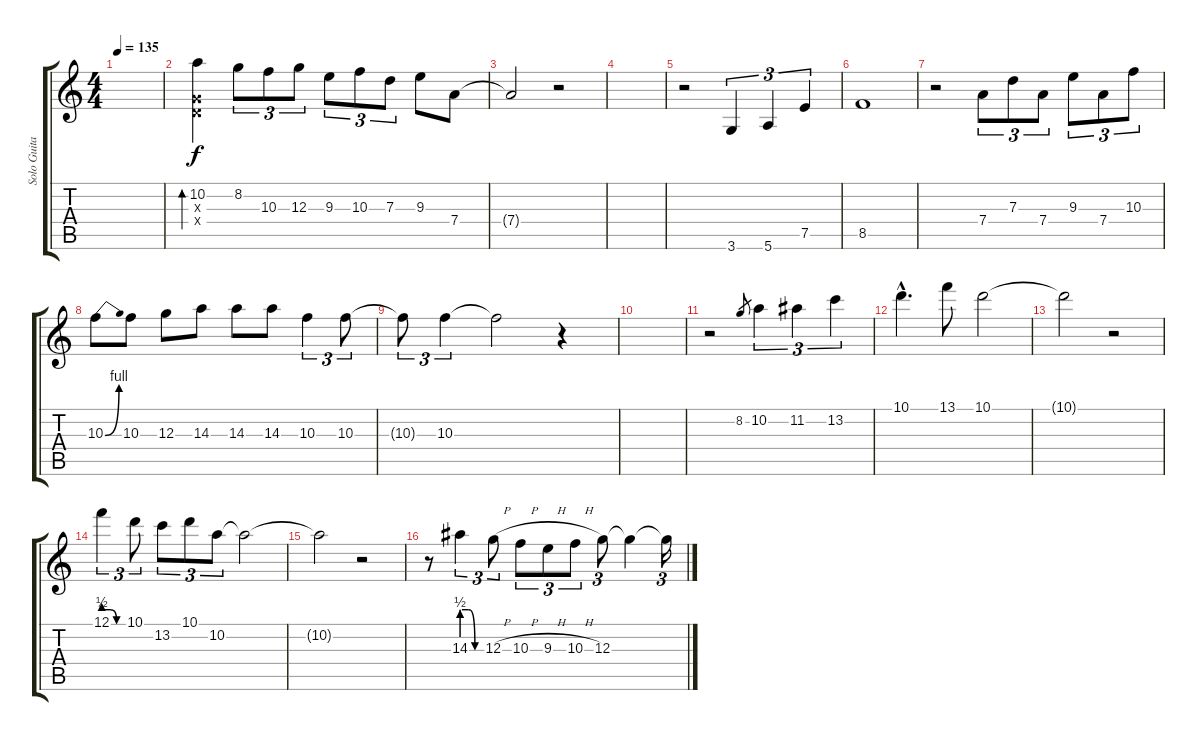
\track ("Solo Guitar" "Solo Guita") {instrument overdrivenguitar}
\staff {score tabs}
\tuning (E4 B3 G3 D3 A2 E2) {hide}
\ts (4 4)
\tempo 135
\clef g2
\ks c
|
(10.2 0.3{x} 0.4{x}).4{bd 240} 8.2.8{tu (3 2)} 10.3.8{tu (3 2)} 12.3.8{tu (3 2)} 9.3.8{tu (3 2)} 10.3.8{tu (3 2)} 7.3.8{tu (3 2)} 9.3.8 7.4.8 |
7.4{t}.2 r.2 |
|
r.2 3.6.4{tu (3 2)} 5.6.4{tu (3 2)} 7.5.4{tu (3 2)} |
8.5.1 |
r.2 7.4.8{tu (3 2)} 7.3.8{tu (3 2)} 7.4.8{tu (3 2)} 9.3.8{tu (3 2)} 7.4.8{tu (3 2)} 10.3.8{tu (3 2)} |
10.3{be (bend 0 0 60 4)}.8 10.3.8 12.3.8 14.3.8 14.3.8 14.3.8 10.3.4{tu (3 2)} 10.3.8{tu (3 2)} |
10.3{t}.8{tu (3 2)} 10.3.4{tu (3 2)} 10.3{t}.2 r.4 |
|
r.2 8.2.8{gr} 10.2.4{tu (3 2)} 11.2.4{tu (3 2)} 13.2.4{tu (3 2)} |
10.1{hac}.4{d} 13.1.8 10.1.2 |
10.1{t}.2 r.2 |
12.1{be (custom 0 2 20 2 40 0 60 0)}.4{tu (3 2)} 10.1.8{tu (3 2)} 13.2.8{tu (3 2)} 10.1.8{tu (3 2)} 10.2.8{tu (3 2)} 10.2{t}.2 |
10.2{t}.2 r.2 |
r.8 14.3{be (custom 0 2 20 2 40 0 60 0)}.4{tu (3 2)} 12.3{h}.8{tu (3 2)} 10.3{h}.8{tu (3 2)} 9.3{h}.8{tu (3 2)} 10.3{h}.8{tu (3 2)} 12.3.8{tu (3 2)} 12.3{t}.4 12.3{t}.16{tu (3 2)}
